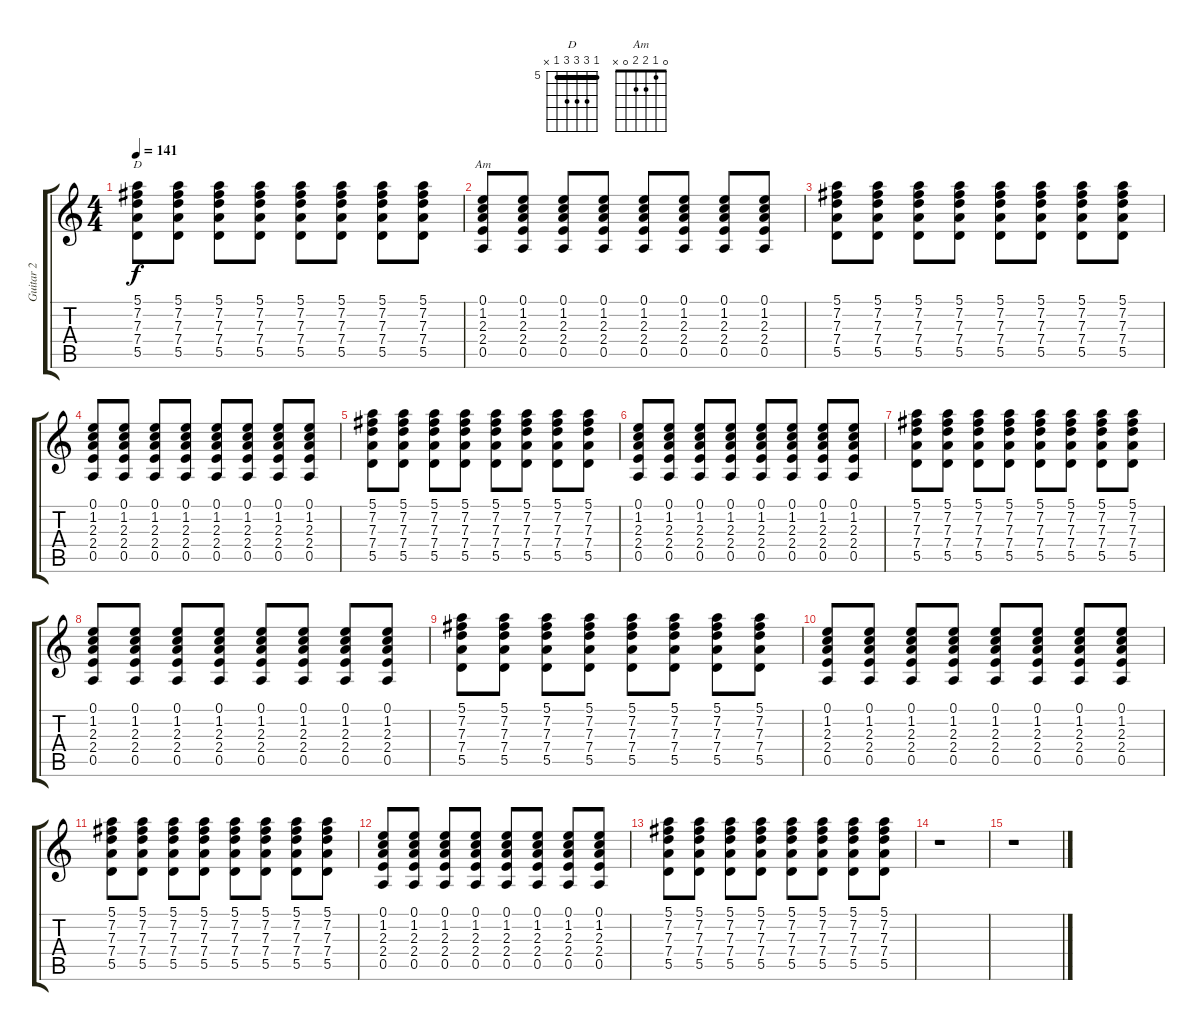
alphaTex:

\track ("Guitar 2" "Guitar 2") {instrument electricguitarclean}
\staff {score tabs}
\tuning (E4 B3 G3 D3 A2 E2) {hide}
\chord ("D" 5 7 7 7 5 x) {firstfret 5 barre 5}
\chord ("Am" 0 1 2 2 0 x)
\ts (4 4)
\tempo 141
\clef g2
\ks c
(5.1 7.2 7.3 7.4 5.5).8{ch "D" dy f} (5.1 7.2 7.3 7.4 5.5).8 (5.1 7.2 7.3 7.4 5.5).8 (5.1 7.2 7.3 7.4 5.5).8 (5.1 7.2 7.3 7.4 5.5).8 (5.1 7.2 7.3 7.4 5.5).8 (5.1 7.2 7.3 7.4 5.5).8 (5.1 7.2 7.3 7.4 5.5).8 |
(0.1 1.2 2.3 2.4 0.5).8{ch "Am"} (0.1 1.2 2.3 2.4 0.5).8 (0.1 1.2 2.3 2.4 0.5).8 (0.1 1.2 2.3 2.4 0.5).8 (0.1 1.2 2.3 2.4 0.5).8 (0.1 1.2 2.3 2.4 0.5).8 (0.1 1.2 2.3 2.4 0.5).8 (0.1 1.2 2.3 2.4 0.5).8 |
(5.1 7.2 7.3 7.4 5.5).8 (5.1 7.2 7.3 7.4 5.5).8 (5.1 7.2 7.3 7.4 5.5).8 (5.1 7.2 7.3 7.4 5.5).8 (5.1 7.2 7.3 7.4 5.5).8 (5.1 7.2 7.3 7.4 5.5).8 (5.1 7.2 7.3 7.4 5.5).8 (5.1 7.2 7.3 7.4 5.5).8 |
(0.1 1.2 2.3 2.4 0.5).8 (0.1 1.2 2.3 2.4 0.5).8 (0.1 1.2 2.3 2.4 0.5).8 (0.1 1.2 2.3 2.4 0.5).8 (0.1 1.2 2.3 2.4 0.5).8 (0.1 1.2 2.3 2.4 0.5).8 (0.1 1.2 2.3 2.4 0.5).8 (0.1 1.2 2.3 2.4 0.5).8 |
(5.1 7.2 7.3 7.4 5.5).8 (5.1 7.2 7.3 7.4 5.5).8 (5.1 7.2 7.3 7.4 5.5).8 (5.1 7.2 7.3 7.4 5.5).8 (5.1 7.2 7.3 7.4 5.5).8 (5.1 7.2 7.3 7.4 5.5).8 (5.1 7.2 7.3 7.4 5.5).8 (5.1 7.2 7.3 7.4 5.5).8 |
(0.1 1.2 2.3 2.4 0.5).8 (0.1 1.2 2.3 2.4 0.5).8 (0.1 1.2 2.3 2.4 0.5).8 (0.1 1.2 2.3 2.4 0.5).8 (0.1 1.2 2.3 2.4 0.5).8 (0.1 1.2 2.3 2.4 0.5).8 (0.1 1.2 2.3 2.4 0.5).8 (0.1 1.2 2.3 2.4 0.5).8 |
(5.1 7.2 7.3 7.4 5.5).8 (5.1 7.2 7.3 7.4 5.5).8 (5.1 7.2 7.3 7.4 5.5).8 (5.1 7.2 7.3 7.4 5.5).8 (5.1 7.2 7.3 7.4 5.5).8 (5.1 7.2 7.3 7.4 5.5).8 (5.1 7.2 7.3 7.4 5.5).8 (5.1 7.2 7.3 7.4 5.5).8 |
(0.1 1.2 2.3 2.4 0.5).8 (0.1 1.2 2.3 2.4 0.5).8 (0.1 1.2 2.3 2.4 0.5).8 (0.1 1.2 2.3 2.4 0.5).8 (0.1 1.2 2.3 2.4 0.5).8 (0.1 1.2 2.3 2.4 0.5).8 (0.1 1.2 2.3 2.4 0.5).8 (0.1 1.2 2.3 2.4 0.5).8 |
(5.1 7.2 7.3 7.4 5.5).8 (5.1 7.2 7.3 7.4 5.5).8 (5.1 7.2 7.3 7.4 5.5).8 (5.1 7.2 7.3 7.4 5.5).8 (5.1 7.2 7.3 7.4 5.5).8 (5.1 7.2 7.3 7.4 5.5).8 (5.1 7.2 7.3 7.4 5.5).8 (5.1 7.2 7.3 7.4 5.5).8 |
(0.1 1.2 2.3 2.4 0.5).8 (0.1 1.2 2.3 2.4 0.5).8 (0.1 1.2 2.3 2.4 0.5).8 (0.1 1.2 2.3 2.4 0.5).8 (0.1 1.2 2.3 2.4 0.5).8 (0.1 1.2 2.3 2.4 0.5).8 (0.1 1.2 2.3 2.4 0.5).8 (0.1 1.2 2.3 2.4 0.5).8 |
(5.1 7.2 7.3 7.4 5.5).8 (5.1 7.2 7.3 7.4 5.5).8 (5.1 7.2 7.3 7.4 5.5).8 (5.1 7.2 7.3 7.4 5.5).8 (5.1 7.2 7.3 7.4 5.5).8 (5.1 7.2 7.3 7.4 5.5).8 (5.1 7.2 7.3 7.4 5.5).8 (5.1 7.2 7.3 7.4 5.5).8 |
(0.1 1.2 2.3 2.4 0.5).8 (0.1 1.2 2.3 2.4 0.5).8 (0.1 1.2 2.3 2.4 0.5).8 (0.1 1.2 2.3 2.4 0.5).8 (0.1 1.2 2.3 2.4 0.5).8 (0.1 1.2 2.3 2.4 0.5).8 (0.1 1.2 2.3 2.4 0.5).8 (0.1 1.2 2.3 2.4 0.5).8 |
(5.1 7.2 7.3 7.4 5.5).8 (5.1 7.2 7.3 7.4 5.5).8 (5.1 7.2 7.3 7.4 5.5).8 (5.1 7.2 7.3 7.4 5.5).8 (5.1 7.2 7.3 7.4 5.5).8 (5.1 7.2 7.3 7.4 5.5).8 (5.1 7.2 7.3 7.4 5.5).8 (5.1 7.2 7.3 7.4 5.5).8 |
r.1 |
r.1
